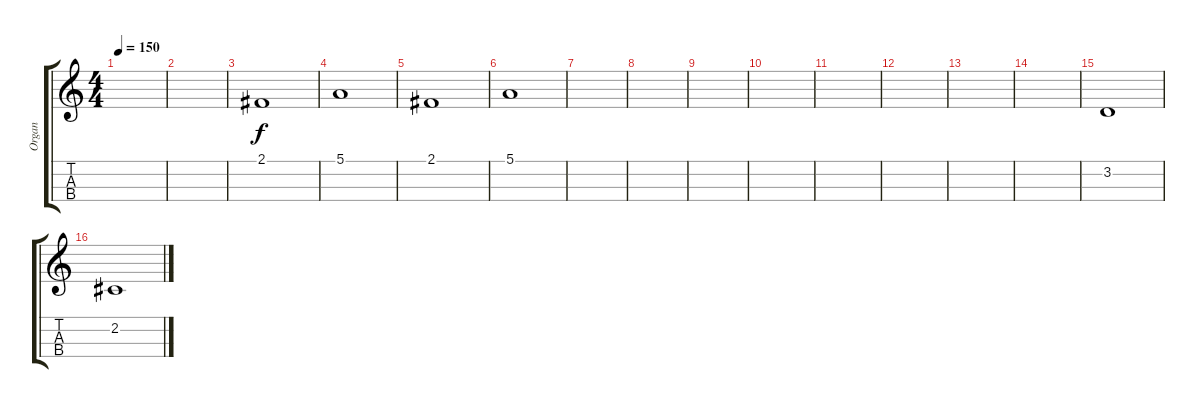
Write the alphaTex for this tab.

\track ("Organ" "Organ") {instrument choiraahs}
\staff {score tabs}
\tuning (E4 B3 G3 D3) {hide}
\ts (4 4)
\tempo 150
\clef g2
\ks c
|
|
2.1.1 |
5.1.1 |
2.1.1 |
5.1.1 |
|
|
|
|
|
|
|
|
3.2.1 |
2.2.1
